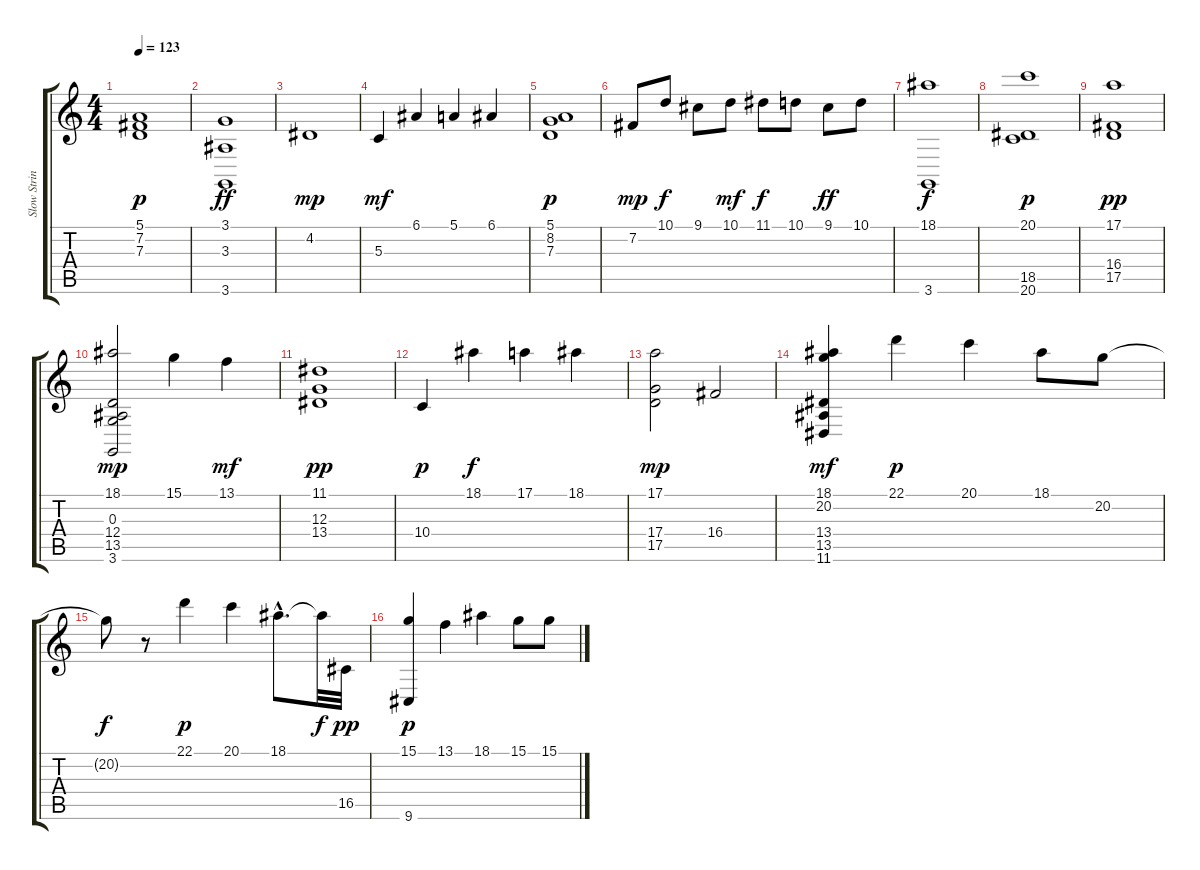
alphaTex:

\track ("Slow String" "Slow Strin") {instrument stringensemble2}
\staff {score tabs}
\tuning (E4 B3 G3 D3 A2 E2) {hide}
\ts (4 4)
\tempo 123
\clef g2
\ks c
(5.1 7.2 7.3).1{dy p} |
(3.1 3.3 3.6).1{dy ff} |
4.2.1{dy mp} |
5.3.4{dy mf} 6.1.4 5.1.4 6.1.4 |
(5.1 8.2 7.3).1{dy p} |
7.2.8{dy mp} 10.1.8{dy f} 9.1.8 10.1.8{dy mf} 11.1.8{dy f} 10.1.8 9.1.8{dy ff} 10.1.8 |
(18.1 3.6).1{dy f} |
(20.1 18.5 20.6).1{dy p} |
(17.1 16.4 17.5).1{dy pp} |
(18.1 0.3 12.4 13.5 3.6).2{dy mp} 15.1.4 13.1.4{dy mf} |
(11.1 12.3 13.4).1{dy pp} |
10.4.4{dy p} 18.1.4{dy f} 17.1.4 18.1.4 |
(17.1 17.4 17.5).2{dy mp} 16.4.2 |
(18.1 20.2 13.4 13.5 11.6).4{dy mf} 22.1.4{dy p} 20.1.4 18.1.8 20.2.8 |
20.2{t}.8{dy f} r.8 22.1.4{dy p} 20.1.4 18.1{hac}.8{d} 18.1{t}.32{dy f} 16.5.32{dy pp} |
(15.1 9.6).4{dy p} 13.1.4 18.1.4 15.1.8 15.1.8
